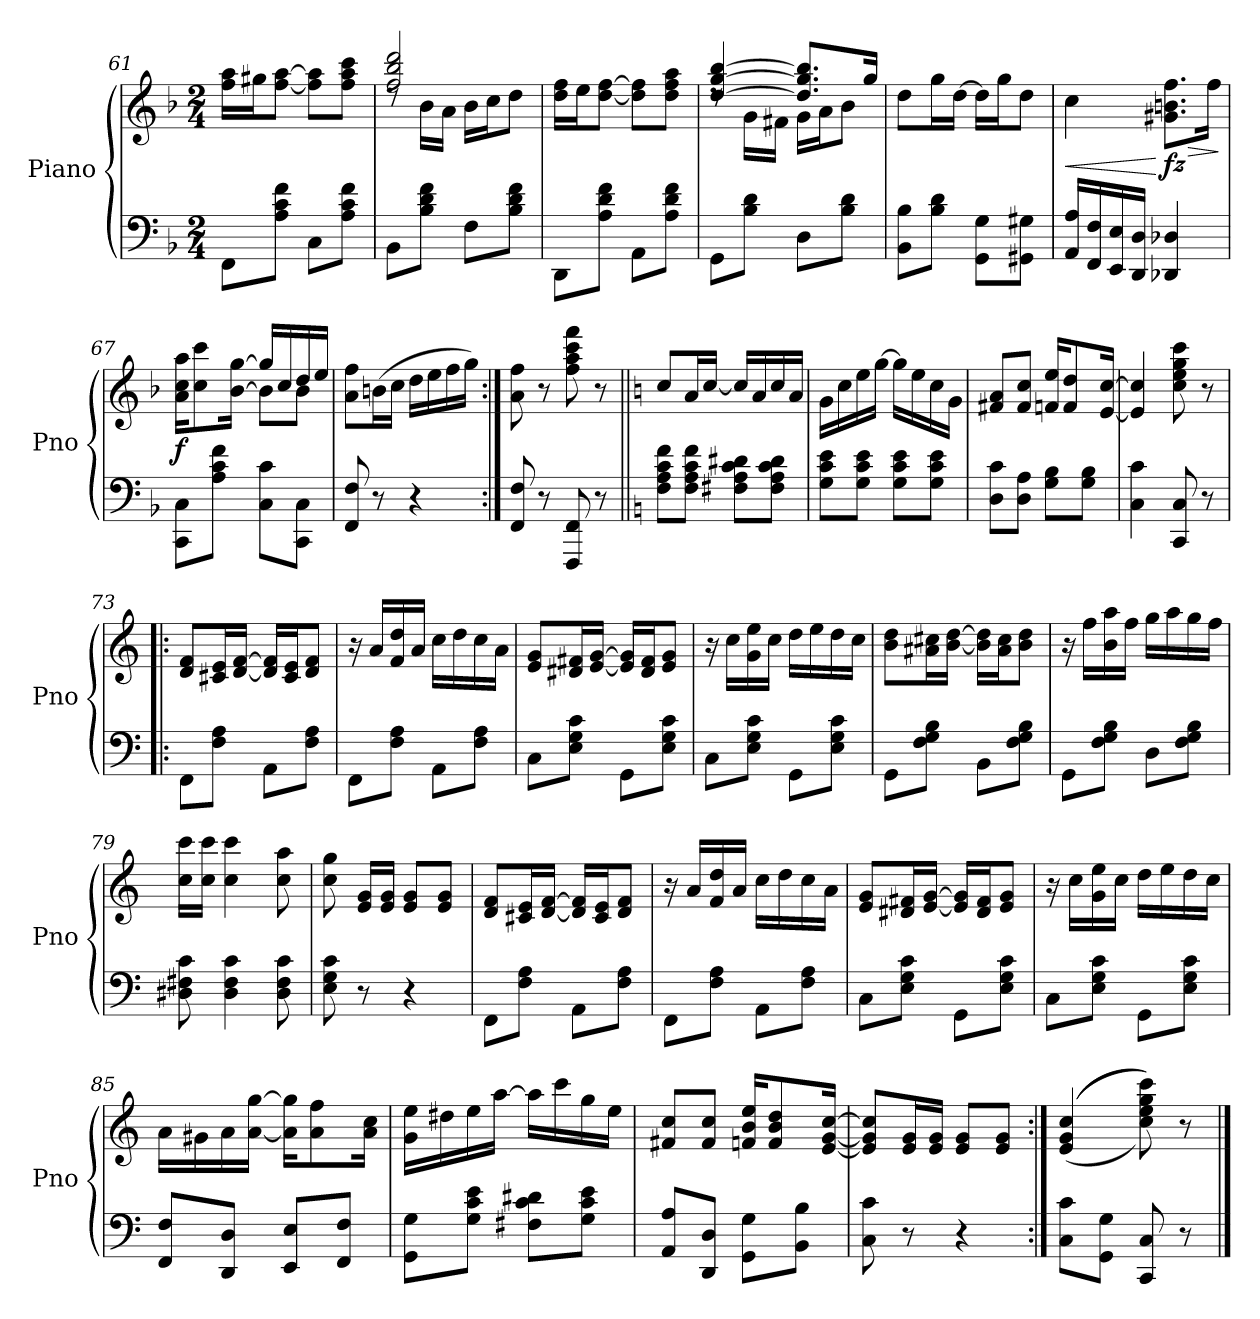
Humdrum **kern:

**kern	**kern	**dynam
*part1	*part1	*part1
*staff2	*staff1	*staff1/2
*I"Piano	*	*
*I'Pno	*	*
*clefF4	*clefG2	*
*k[b-]	*k[b-]	*
*F:	*F:	*
*M2/4	*M2/4	*
=61	=61	=61
8FF\L	16ff\ 16aa\LL	.
.	16gg#X\J	.
8A\ 8c\ 8f\J	[8ff\ [8aa\J	.
8C\L	8ff\] 8aa\]L	.
8A\ 8c\ 8f\J	8ff\ 8aa\ 8ccc\J	.
=62	=62	=62
*	*^	*
8BB-\L	2ff/ 2bb-/ 2ddd/	8rdd	.
8B-\ 8d\ 8f\J	.	16b-\LL	.
.	.	16a\JJ	.
8F\L	.	16b-\LL	.
.	.	16cc\J	.
8B-\ 8d\ 8f\J	.	8dd\J	.
*	*v	*v	*
=63	=63	=63
8DD\L	16dd\ 16ff\LL	.
.	16ee\J	.
8A\ 8d\ 8f\J	[8dd\ [8ff\J	.
8AA\L	8dd\] 8ff\]L	.
8A\ 8d\ 8f\J	8dd\ 8ff\ 8aa\J	.
=64	=64	=64
*	*^	*
8GG\L	[4dd/ [4gg/ [4bb-/	8rdd	.
8B-\ 8d\J	.	16g\LL	.
.	.	16f#X\JJ	.
8D\L	8.dd/] 8.gg/] 8.bb-/]L	16g\LL	.
.	.	16a\J	.
8B-\ 8d\J	.	8b-\J	.
.	16gg/Jk	.	.
*	*v	*v	*
!!LO:PB:g=z
=65	=65	=65
8BB-\ 8B-\L	8dd\L	.
8B-\ 8d\J	16gg\L	.
.	[16dd\JJ	.
8GG\ 8G\L	16dd\LL]	.
.	16gg\J	.
8GG#X\ 8G#X\J	8dd\J	.
=66	=66	=66
!	!	!LO:HP:b
16AA/ 16A/LL	4cc\	<
16FF/ 16F/	.	.
16EE/ 16E/	.	.
16DD/ 16D/JJ	.	.
!	!	!LO:HP:n=1:b
!	!	!LO:DY:n=1:b
4DD-X/ 4D-X/	8.g#X\ 8.bn\ 8.ff\L	[ > fz
.	16ff\Jk	.
.	.	]
=67	=67	=67
*	*^	*
!	!	!	!LO:DY:b
8CC\ 8C\L	16a\ 16cc\ 16aa\KL	4ryy	f
.	8cc\ 8ccc\	.	.
8A\ 8c\ 8f\J	.	.	.
.	[16b-\ [16gg\Jk	.	.
8C\ 8c\L	8b-\L]	16gg/LL]	.
.	.	16cc/	.
8CC\ 8C\J	8b-\J	16dd/	.
.	.	16ee/JJ	.
*	*v	*v	*
=68	=68	=68
8FF/ 8F/	8a\ 8ff\L	.
8r	(>16bn\L	.
.	16cc\JJ	.
4r	16dd\LL	.
.	16ee\	.
.	16ff\	.
.	16gg\JJ)	.
=68X3:|!	=68X3:|!	=68X3:|!
8FF/ 8F/	8a\ 8ff\	.
8r	8r	.
8FFF/ 8FF/	8ff\ 8aa\ 8ccc\ 8fff\	.
8r	8r	.
!!LO:LB:g=z
=69||	=69||	=69||
*k[]	*k[]	*
8F\ 8A\ 8c\ 8f\L	8cc/L	.
8F\ 8A\ 8c\ 8f\J	16a/L	.
.	[16cc/JJ	.
8F#X\ 8A\ 8c\ 8d#X\L	16cc/LL]	.
.	16a/	.
8F#\ 8A\ 8c\ 8d#\J	16cc/	.
.	16a/JJ	.
=70	=70	=70
8G\ 8c\ 8e\L	16g\LL	.
.	16cc\	.
8G\ 8c\ 8e\J	16ee\	.
.	[16gg\JJ	.
8G\ 8c\ 8e\L	16gg\LL]	.
.	16ee\	.
8G\ 8c\ 8e\J	16cc\	.
.	16g\JJ	.
=71	=71	=71
8D\ 8c\L	8f#X/ 8a/L	.
8D\ 8A\J	8f#/ 8cc/J	.
8G\ 8B\L	16fn/ 16ee/KL	.
.	8f/ 8dd/	.
8G\ 8B\J	.	.
.	[16e/ [16cc/Jk	.
=72	=72	=72
4C\ 4c\	4e/] 4cc/]	.
8CC/ 8C/	8cc\ 8ee\ 8gg\ 8ccc\	.
8r	8r	.
!!LO:LB:g=z
=73!|:	=73!|:	=73!|:
8FF\L	8d/ 8f/L	.
8F\ 8A\J	16c#X/ 16e/L	.
.	[16d/ [16f/JJ	.
8AA\L	16d/] 16f/]LL	.
.	16c#/ 16e/J	.
8F\ 8A\J	8d/ 8f/J	.
=74	=74	=74
8FF\L	16r	.
.	16a/LL	.
8F\ 8A\J	16f/ 16dd/	.
.	16a/JJ	.
8AA\L	16cc\LL	.
.	16dd\	.
8F\ 8A\J	16cc\	.
.	16a\JJ	.
=75	=75	=75
8C\L	8e/ 8g/L	.
8E\ 8G\ 8c\J	16d#X/ 16f#X/L	.
.	[16e/ [16g/JJ	.
8GG\L	16e/] 16g/]LL	.
.	16d#/ 16f#/J	.
8E\ 8G\ 8c\J	8e/ 8g/J	.
=76	=76	=76
8C\L	16r	.
.	16cc\LL	.
8E\ 8G\ 8c\J	16g\ 16ee\	.
.	16cc\JJ	.
8GG\L	16dd\LL	.
.	16ee\	.
8E\ 8G\ 8c\J	16dd\	.
.	16cc\JJ	.
!!LO:LB:g=z
=77	=77	=77
8GG\L	8b\ 8dd\L	.
8F\ 8G\ 8B\J	16a#X\ 16cc#X\L	.
.	[16b\ [16dd\JJ	.
8BB\L	16b\] 16dd\]LL	.
.	16a#\ 16cc#\J	.
8F\ 8G\ 8B\J	8b\ 8dd\J	.
=78	=78	=78
8GG\L	16r	.
.	16ff\LL	.
8F\ 8G\ 8B\J	16b\ 16aa\	.
.	16ff\JJ	.
8D\L	16gg\LL	.
.	16aa\	.
8F\ 8G\ 8B\J	16gg\	.
.	16ff\JJ	.
=79	=79	=79
8D#X\ 8F#X\ 8c\	16cc\ 16ccc\LL	.
.	16cc\ 16ccc\JJ	.
4D#\ 4F#\ 4c\	4cc\ 4ccc\	.
8D#\ 8F#\ 8c\	8cc\ 8aa\	.
=80	=80	=80
8E\ 8G\ 8c\	8cc\ 8gg\	.
8r	16e/ 16g/LL	.
.	16e/ 16g/JJ	.
4r	8e/ 8g/L	.
.	8e/ 8g/J	.
!!LO:LB:g=z
=81	=81	=81
8FF\L	8d/ 8f/L	.
8F\ 8A\J	16c#X/ 16e/L	.
.	[16d/ [16f/JJ	.
8AA\L	16d/] 16f/]LL	.
.	16c#/ 16e/J	.
8F\ 8A\J	8d/ 8f/J	.
=82	=82	=82
8FF\L	16r	.
.	16a/LL	.
8F\ 8A\J	16f/ 16dd/	.
.	16a/JJ	.
8AA\L	16cc\LL	.
.	16dd\	.
8F\ 8A\J	16cc\	.
.	16a\JJ	.
=83	=83	=83
8C\L	8e/ 8g/L	.
8E\ 8G\ 8c\J	16d#X/ 16f#X/L	.
.	[16e/ [16g/JJ	.
8GG\L	16e/] 16g/]LL	.
.	16d#/ 16f#/J	.
8E\ 8G\ 8c\J	8e/ 8g/J	.
=84	=84	=84
8C\L	16r	.
.	16cc\LL	.
8E\ 8G\ 8c\J	16g\ 16ee\	.
.	16cc\JJ	.
8GG\L	16dd\LL	.
.	16ee\	.
8E\ 8G\ 8c\J	16dd\	.
.	16cc\JJ	.
!!LO:LB:g=z
=85	=85	=85
8FF/ 8F/L	16a\LL	.
.	16g#X\	.
8DD/ 8D/J	16a\	.
.	[16a\ [16gg\JJ	.
8EE/ 8E/L	16a\] 16gg\]KL	.
.	8a\ 8ff\	.
8FF/ 8F/J	.	.
.	16a\ 16cc\Jk	.
=86	=86	=86
8GG\ 8G\L	16g\ 16ee\LL	.
.	16dd#X\	.
8G\ 8c\ 8e\J	16ee\	.
.	[16aa\JJ	.
8F#X\ 8c\ 8d#X\L	16aa\LL]	.
.	16ccc\	.
8G\ 8c\ 8e\J	16gg\	.
.	16ee\JJ	.
=87	=87	=87
8AA/ 8A/L	8f#X/ 8cc/L	.
8DD/ 8D/J	8f#/ 8cc/J	.
8GG\ 8G\L	16fn/ 16b/ 16ee/KL	.
.	8f/ 8b/ 8dd/	.
8BB\ 8B\J	.	.
.	[16e/ [16g/ [16cc/Jk	.
=88	=88	=88
8C\ 8c\	8e/] 8g/] 8cc/]L	.
8r	16e/ 16g/L	.
.	16e/ 16g/JJ	.
4r	8e/ 8g/L	.
.	8e/ 8g/J	.
=88X4:|!	=88X4:|!	=88X4:|!
8C\ 8c\L	(>(>(<4e/ 4g/ 4cc/	.
8GG\ 8G\J	.	.
8CC/ 8C/	8cc\ 8ee\ 8gg\ 8ccc\)))	.
8r	8r	.
==	==	==
*-	*-	*-
